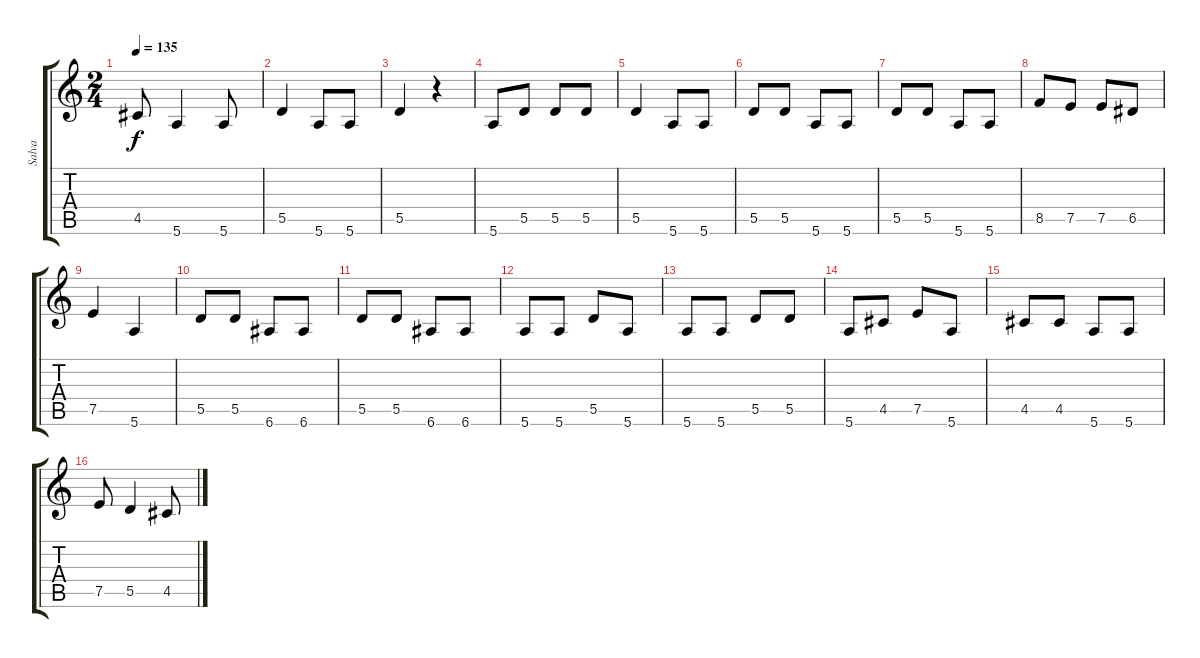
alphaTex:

\track ("Salva" "Salva") {instrument electricbassfinger}
\staff {score tabs}
\tuning (E4 B3 G3 D3 A2 E2) {hide}
\ts (2 4)
\tempo 135
\clef g2
\ks c
4.5{t}.8{dy f} 5.6.4 5.6.8 |
5.5.4 5.6.8 5.6.8 |
5.5.4 r.4 |
5.6.8 5.5.8 5.5.8 5.5.8 |
5.5.4 5.6.8 5.6.8 |
5.5.8 5.5.8 5.6.8 5.6.8 |
5.5.8 5.5.8 5.6.8 5.6.8 |
8.5.8 7.5.8 7.5.8 6.5.8 |
7.5.4 5.6.4 |
5.5.8 5.5.8 6.6.8 6.6.8 |
5.5.8 5.5.8 6.6.8 6.6.8 |
5.6.8 5.6.8 5.5.8 5.6.8 |
5.6.8 5.6.8 5.5.8 5.5.8 |
5.6.8 4.5.8 7.5.8 5.6.8 |
4.5.8 4.5.8 5.6.8 5.6.8 |
7.5.8 5.5.4 4.5.8
